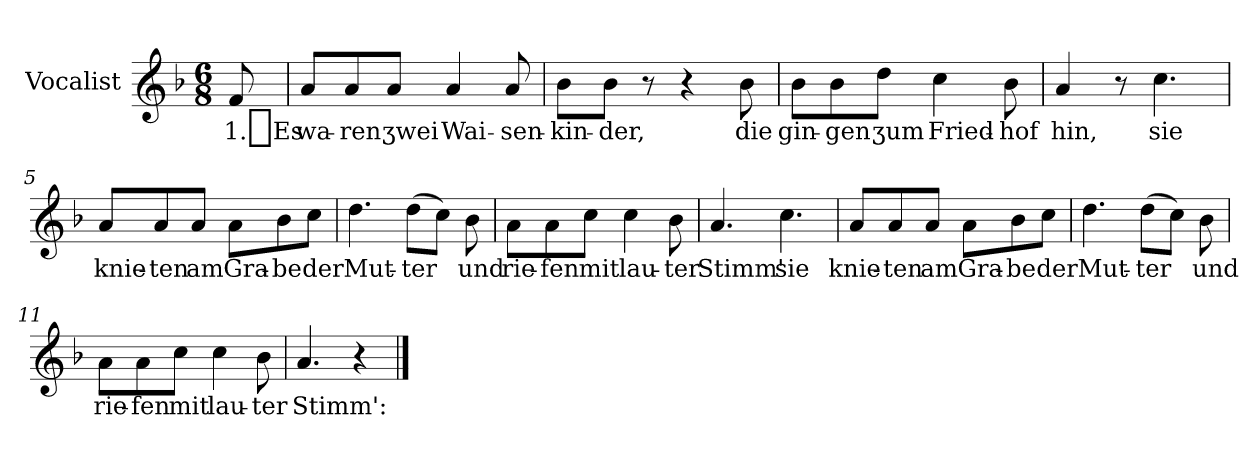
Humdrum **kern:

**kern	**text
*part1	*part1
*staff1	*staff1
*I"Vocalist	*
*k[b-]	*
*F:	*
*M6/8	*
=	=
8f	1._Es
=1	=1
8aL	wa-
8a	-ren
8aJ	ʒwei
4a	Wai-
8a	-sen-
=2	=2
8b-L	-kin-
8b-J	-der,
8r	.
4r	.
8b-	die
=3	=3
8b-L	gin-
8b-	-gen
8ddJ	ʒum
4cc	Fried-
8b-	-hof
=4	=4
4a	hin,
8r	.
4.cc	sie
=5	=5
8aL	knie-
8a	-ten
8aJ	am
8aL	Gra-
8b-	-be
8ccJ	der
=6	=6
4.dd	Mut-
(8ddL	-ter
8ccJ)	.
8b-	und
=7	=7
8aL	rie-
8a	-fen
8ccJ	mit
4cc	lau-
8b-	-ter
=8	=8
4.a	Stimm'
4.cc	sie
=9	=9
8aL	knie-
8a	-ten
8aJ	am
8aL	Gra-
8b-	-be
8ccJ	der
=10	=10
4.dd	Mut-
(8ddL	-ter
8ccJ)	.
8b-	und
=11	=11
8aL	rie-
8a	-fen
8ccJ	mit
4cc	lau-
8b-	-ter
=12	=12
4.a	Stimm':
4r	.
==	==
*-	*-
